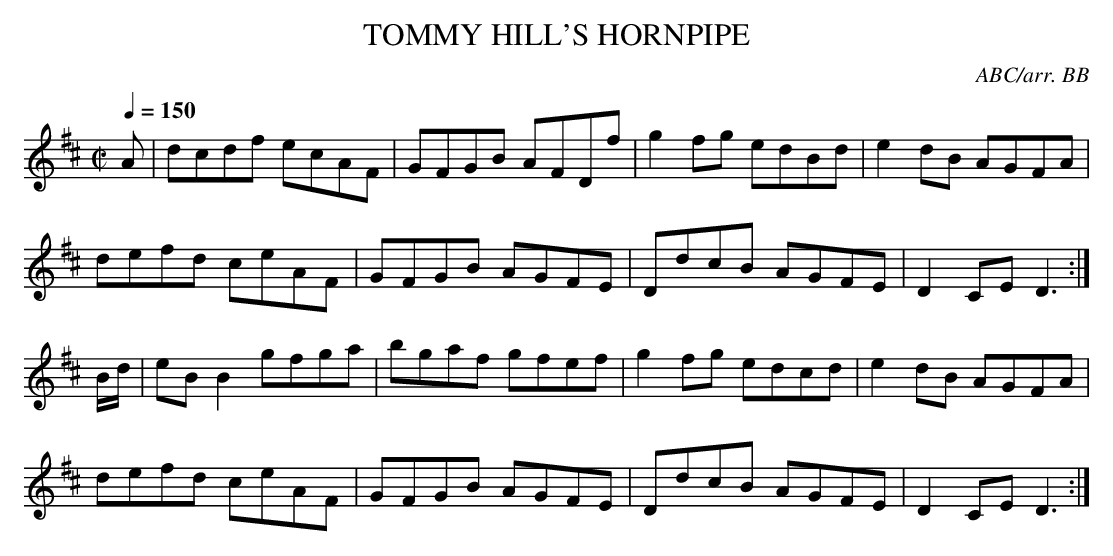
X:1
T:TOMMY HILL'S HORNPIPE
C:ABC/arr. BB
Q:1/4=150
L:1/8
M:C|
K:D
A|dcdf ecAF|GFGB AFDf|g2fg edBd|e2dB AGFA|
defd ceAF|GFGB AGFE|DdcB AGFE|D2CE D3:|
B/d/|eBB2 gfga|bgaf gfef|g2fg edcd|e2dB AGFA|
defd ceAF|GFGB AGFE|DdcB AGFE|D2CE D3:|
